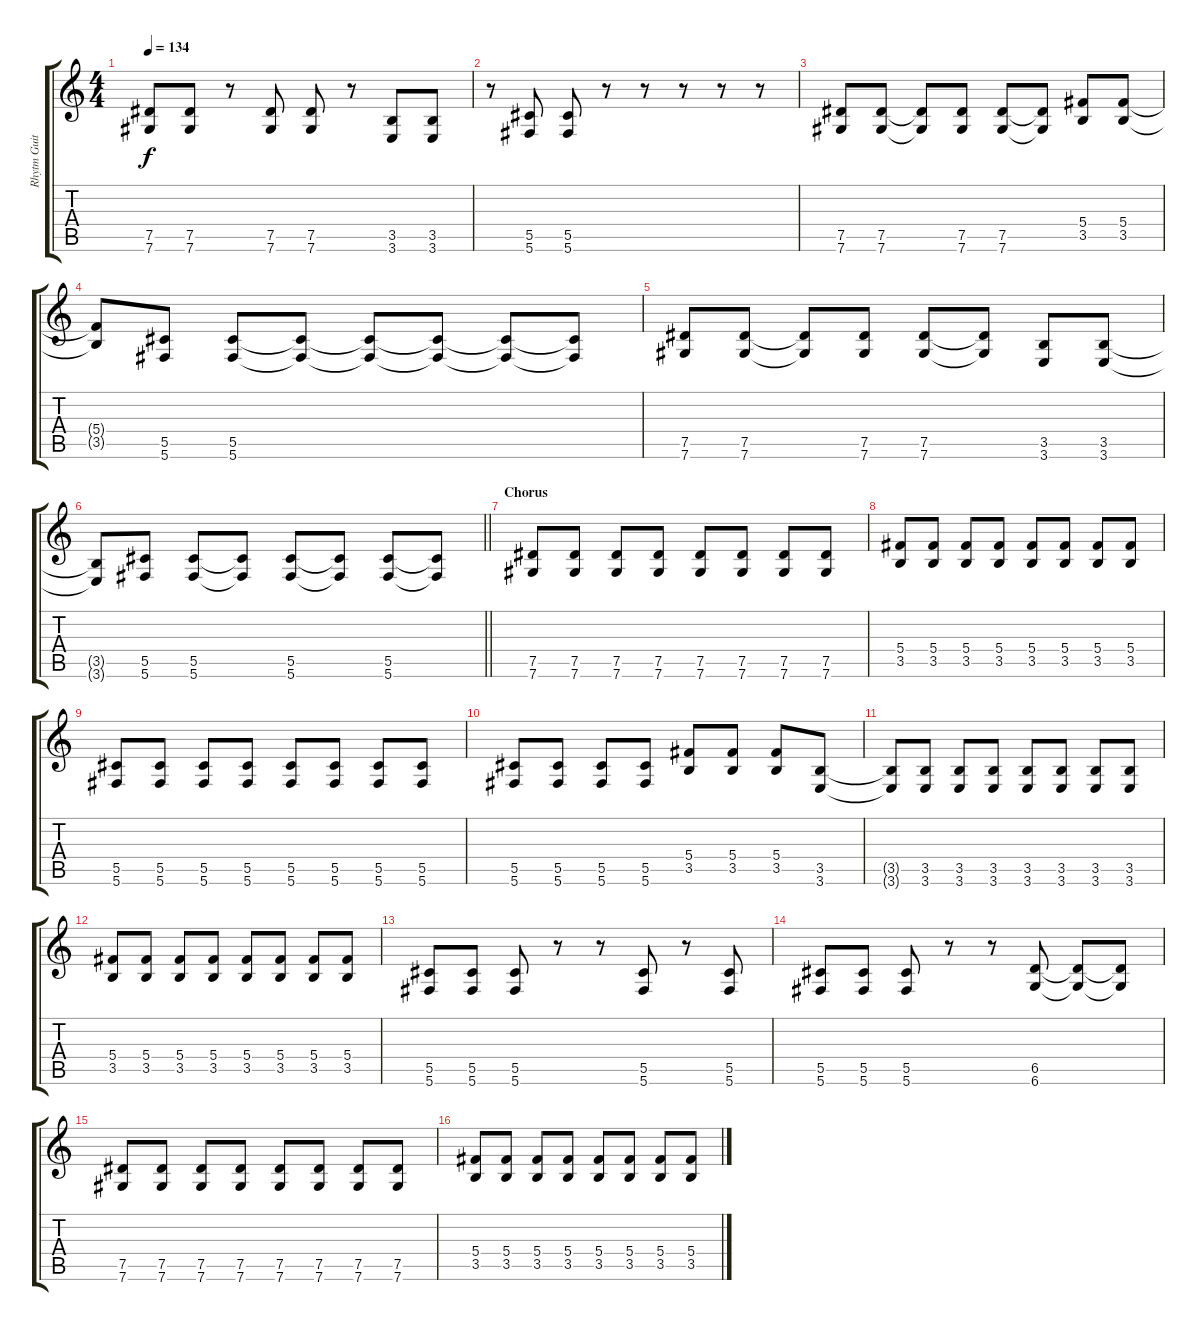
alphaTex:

\track ("Rhytm Guitar [R]" "Rhytm Guit") {instrument distortionguitar}
\staff {score tabs}
\tuning (Eb4 Bb3 Gb3 Db3 Ab2 Db2) {hide}
\ts (4 4)
\tempo 134
\clef g2
\ks c
(7.5 7.6).8{dy f} (7.5 7.6).8 r.8 (7.5 7.6).8 (7.5 7.6).8 r.8 (3.5 3.6).8 (3.5 3.6).8 |
r.8 (5.5 5.6).8 (5.5 5.6).8 r.8 r.8 r.8 r.8 r.8 |
(7.5 7.6).8 (7.5 7.6).8 (7.5{t} 7.6{t}).8 (7.5 7.6).8 (7.5 7.6).8 (7.5{t} 7.6{t}).8 (5.4 3.5).8 (5.4 3.5).8 |
(5.4{t} 3.5{t}).8 (5.5 5.6).8 (5.5 5.6).8 (5.5{t} 5.6{t}).8 (5.5{t} 5.6{t}).8 (5.5{t} 5.6{t}).8 (5.5{t} 5.6{t}).8 (5.5{t} 5.6{t}).8 |
(7.5 7.6).8 (7.5 7.6).8 (7.5{t} 7.6{t}).8 (7.5 7.6).8 (7.5 7.6).8 (7.5{t} 7.6{t}).8 (3.5 3.6).8 (3.5 3.6).8 |
\barLineRight lightlight
(3.5{t} 3.6{t}).8 (5.5 5.6).8 (5.5 5.6).8 (5.5{t} 5.6{t}).8 (5.5 5.6).8 (5.5{t} 5.6{t}).8 (5.5 5.6).8 (5.5{t} 5.6{t}).8 |
\section ("" "Chorus")
(7.5 7.6).8 (7.5 7.6).8 (7.5 7.6).8 (7.5 7.6).8 (7.5 7.6).8 (7.5 7.6).8 (7.5 7.6).8 (7.5 7.6).8 |
(5.4 3.5).8 (5.4 3.5).8 (5.4 3.5).8 (5.4 3.5).8 (5.4 3.5).8 (5.4 3.5).8 (5.4 3.5).8 (5.4 3.5).8 |
(5.5 5.6).8 (5.5 5.6).8 (5.5 5.6).8 (5.5 5.6).8 (5.5 5.6).8 (5.5 5.6).8 (5.5 5.6).8 (5.5 5.6).8 |
(5.5 5.6).8 (5.5 5.6).8 (5.5 5.6).8 (5.5 5.6).8 (5.4 3.5).8 (5.4 3.5).8 (5.4 3.5).8 (3.5 3.6).8 |
(3.5{t} 3.6{t}).8 (3.5 3.6).8 (3.5 3.6).8 (3.5 3.6).8 (3.5 3.6).8 (3.5 3.6).8 (3.5 3.6).8 (3.5 3.6).8 |
(5.4 3.5).8 (5.4 3.5).8 (5.4 3.5).8 (5.4 3.5).8 (5.4 3.5).8 (5.4 3.5).8 (5.4 3.5).8 (5.4 3.5).8 |
(5.5 5.6).8 (5.5 5.6).8 (5.5 5.6).8 r.8 r.8 (5.5 5.6).8 r.8 (5.5 5.6).8 |
(5.5 5.6).8 (5.5 5.6).8 (5.5 5.6).8 r.8 r.8 (6.5 6.6).8 (6.5{t} 6.6{t}).8 (6.5{t} 6.6{t}).8 |
(7.5 7.6).8 (7.5 7.6).8 (7.5 7.6).8 (7.5 7.6).8 (7.5 7.6).8 (7.5 7.6).8 (7.5 7.6).8 (7.5 7.6).8 |
(5.4 3.5).8 (5.4 3.5).8 (5.4 3.5).8 (5.4 3.5).8 (5.4 3.5).8 (5.4 3.5).8 (5.4 3.5).8 (5.4 3.5).8
